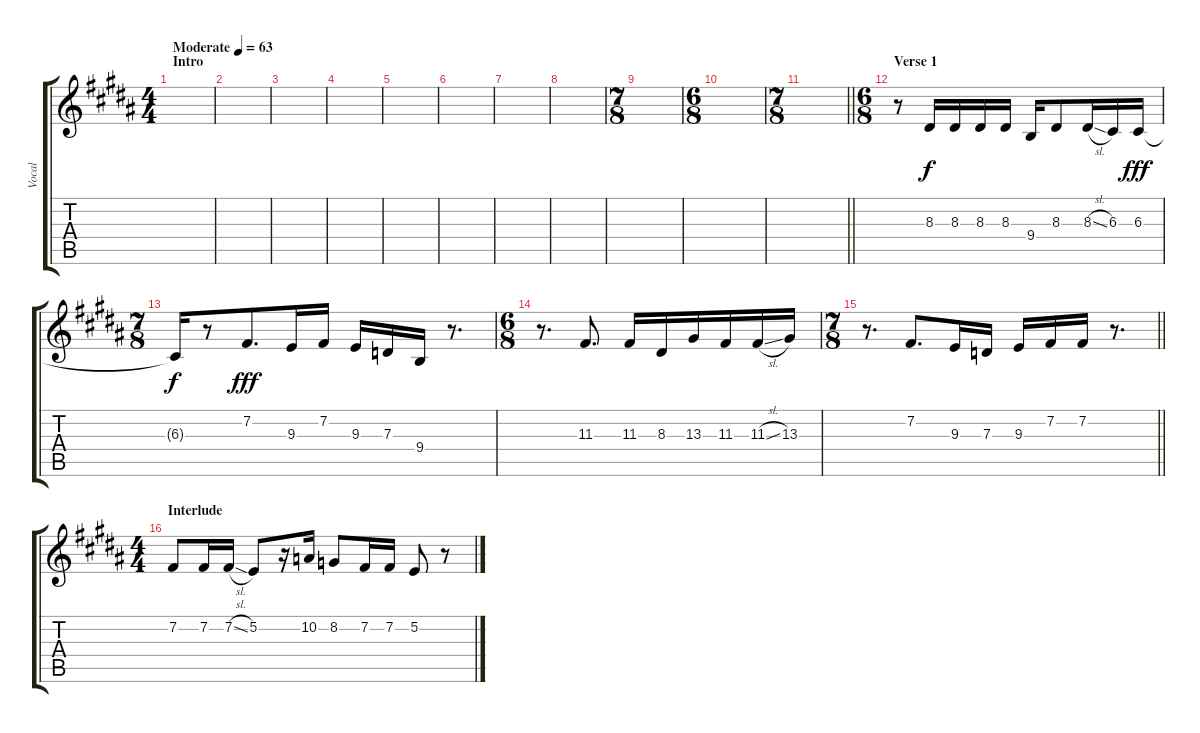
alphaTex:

\track ("Vocal" "Vocal") {instrument lead6voice}
\staff {score tabs}
\tuning (E4 B3 G3 D3 A2 E2) {hide}
\ts (4 4)
\section ("" "Intro")
\tempo (63 "Moderate")
\clef g2
\ks b
|
|
|
|
|
|
|
|
\ts (7 8)
|
\ts (6 8)
|
\ts (7 8)
\barLineRight lightlight
|
\ts (6 8)
\section ("" "Verse 1")
r.8 8.3.16 8.3.16 8.3.16 8.3.16 9.4.16 8.3.8 8.3{sl}.16 6.3.16{dy f} 6.3.16{dy fff} |
\ts (7 8)
6.3{t}.16{dy f} r.8 7.2.8{d dy fff} 9.3.16 7.2.16 9.3.16 7.3.16 9.4.16 r.8{d} |
\ts (6 8)
r.8{d} 11.3.8{d} 11.3.16 8.3.16 13.3.16 11.3.16 11.3{sl}.16 13.3.16 |
\ts (7 8)
\barLineRight lightlight
r.8{d} 7.2.8{d} 9.3.16 7.3.16 9.3.16 7.2.16 7.2.16 r.8{d} |
\ts (4 4)
\section ("" "Interlude")
7.2.8 7.2.16 7.2{sl}.16 5.2.8 r.16 10.2.16 8.2.8 7.2.16 7.2.16 5.2.8 r.8
